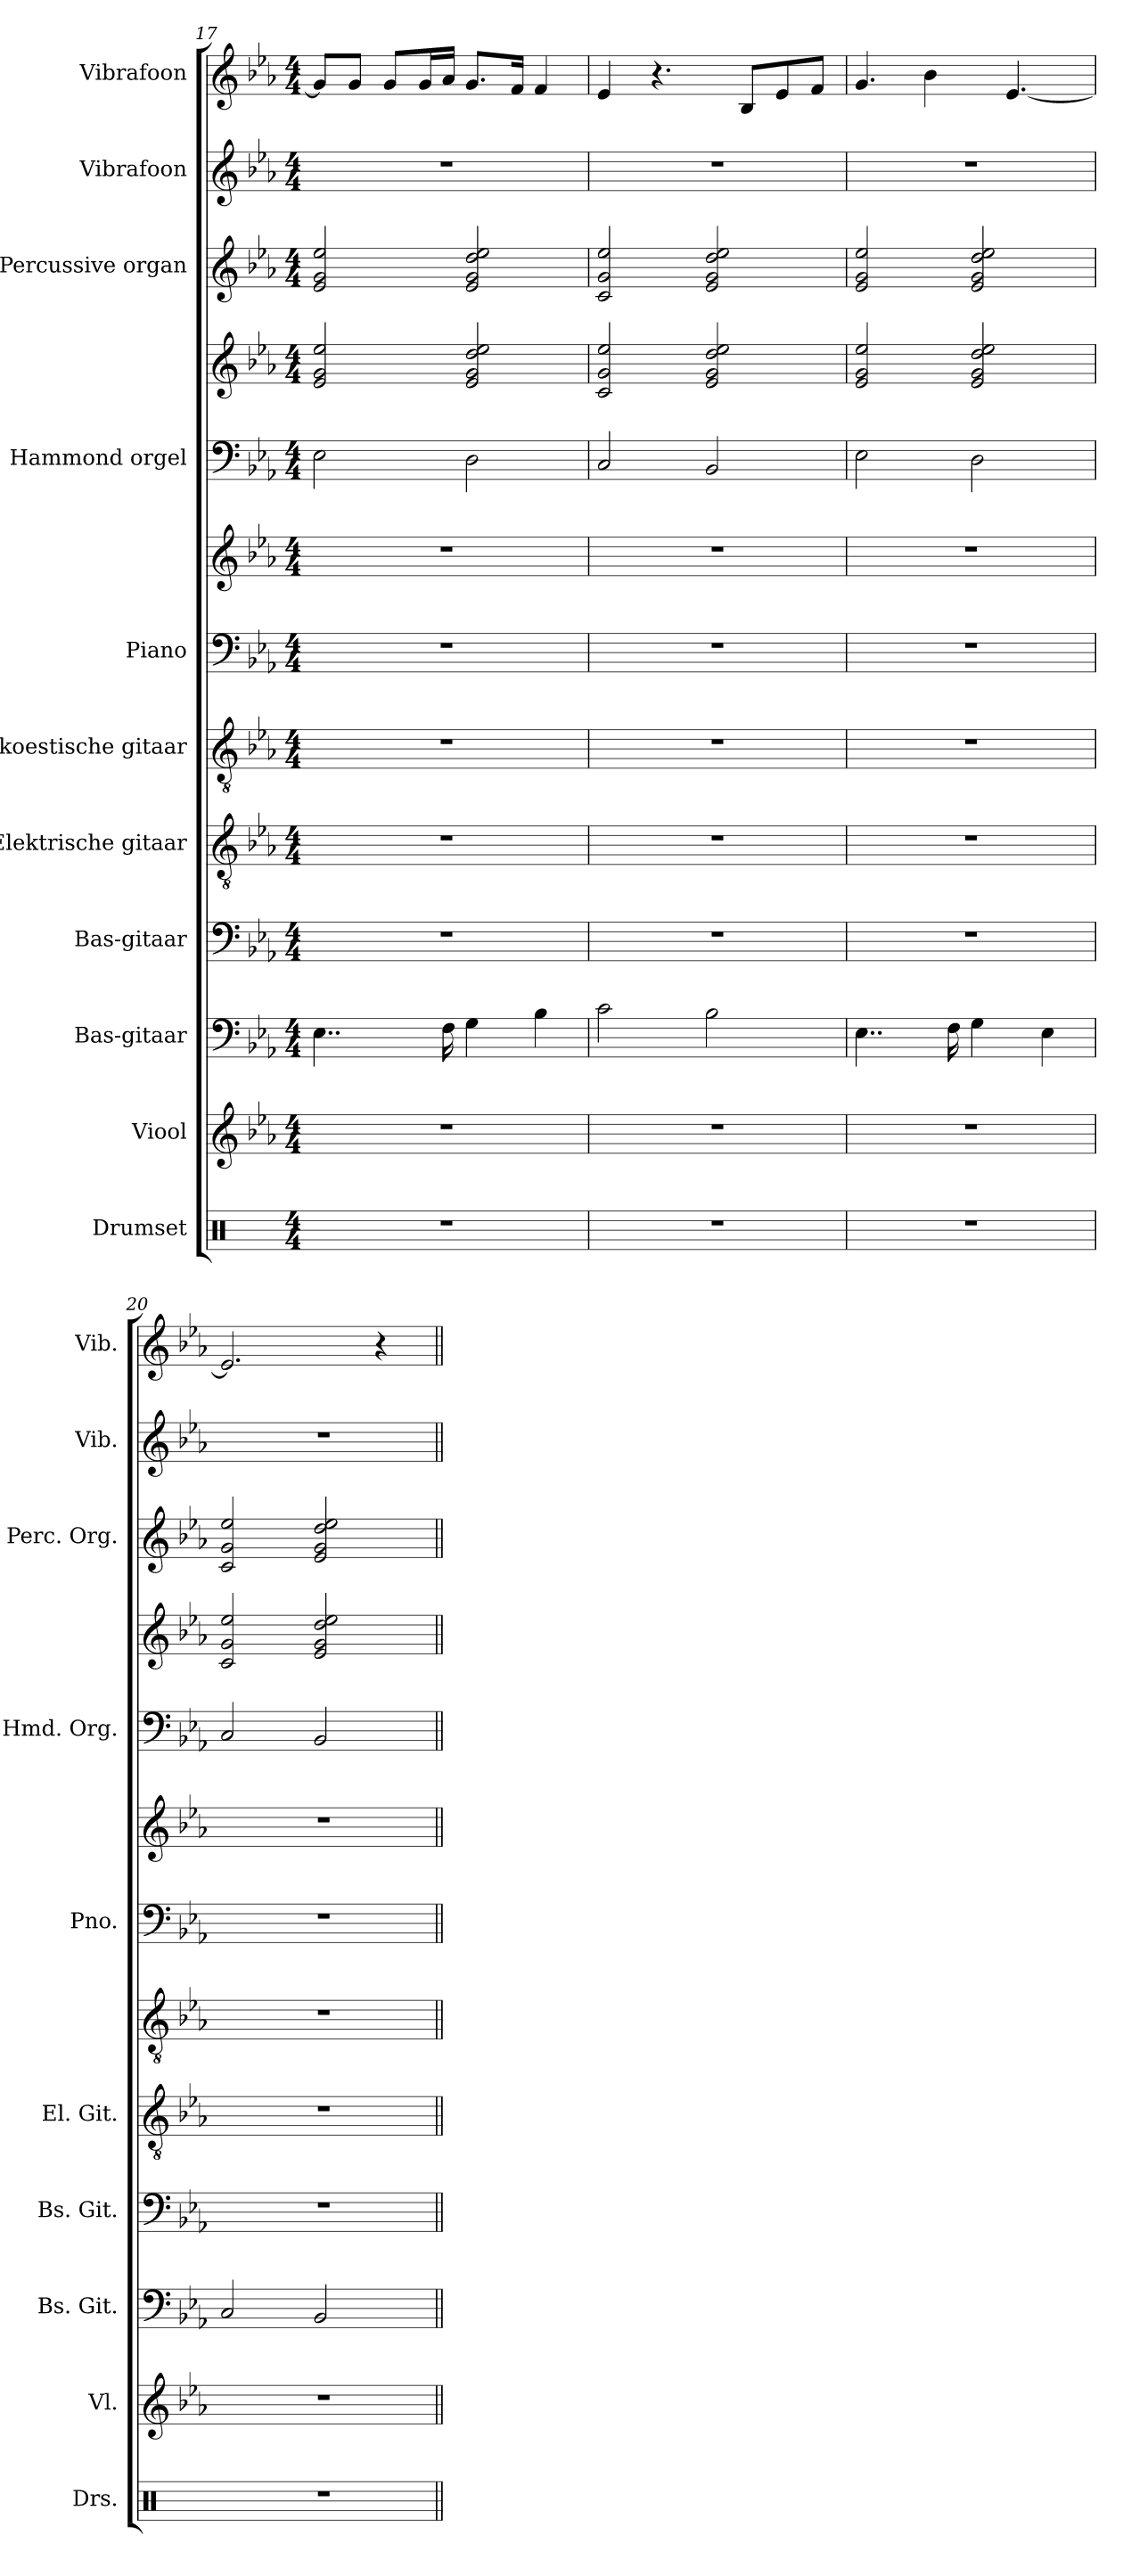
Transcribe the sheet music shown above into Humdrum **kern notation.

**kern	**kern	**kern	**kern	**kern	**kern	**kern	**kern	**kern	**kern	**kern	**kern	**kern
*part11	*part10	*part9	*part8	*part7	*part6	*part5	*part5	*part4	*part4	*part3	*part2	*part1
*staff13	*staff12	*staff11	*staff10	*staff9	*staff8	*staff7	*staff6	*staff5	*staff4	*staff3	*staff2	*staff1
*I"Drumset	*I"Viool	*I"Bas-gitaar	*I"Bas-gitaar	*I"Elektrische gitaar	*I"Akoestische gitaar	*I"Piano	*	*I"Hammond orgel	*	*I"Percussive organ	*I"Vibrafoon	*I"Vibrafoon
*I'Drs.	*I'Vl.	*I'Bs. Git.	*I'Bs. Git.	*I'El. Git.	*	*I'Pno.	*	*I'Hmd. Org.	*	*I'Perc. Org.	*I'Vib.	*I'Vib.
*clefX	*clefG2	*clefF4	*clefF4	*clefGv2	*clefGv2	*clefF4	*clefG2	*clefF4	*clefG2	*clefG2	*clefG2	*clefG2
*	*	*ITrd7c12	*ITrd7c12	*	*	*	*	*	*	*	*	*
*k[]	*k[b-e-a-]	*k[b-e-a-]	*k[b-e-a-]	*k[b-e-a-]	*k[b-e-a-]	*k[b-e-a-]	*k[b-e-a-]	*k[b-e-a-]	*k[b-e-a-]	*k[b-e-a-]	*k[b-e-a-]	*k[b-e-a-]
*M4/4	*M4/4	*M4/4	*M4/4	*M4/4	*M4/4	*M4/4	*M4/4	*M4/4	*M4/4	*M4/4	*M4/4	*M4/4
=17	=17	=17	=17	=17	=17	=17	=17	=17	=17	=17	=17	=17
1r	1r	4..EE-\	1r	1r	1r	1r	1r	2E-\	2e-/ 2g/ 2ee-/	2e-/ 2g/ 2ee-/	1r	8g/L]
.	.	.	.	.	.	.	.	.	.	.	.	8g/J
.	.	.	.	.	.	.	.	.	.	.	.	8g/L
.	.	.	.	.	.	.	.	.	.	.	.	16g/L
.	.	16FF\	.	.	.	.	.	.	.	.	.	16a-/JJ
.	.	4GG\	.	.	.	.	.	2D\	2e-/ 2g/ 2dd/ 2ee-/	2e-/ 2g/ 2dd/ 2ee-/	.	8.g/L
.	.	.	.	.	.	.	.	.	.	.	.	16f/Jk
.	.	4BB-\	.	.	.	.	.	.	.	.	.	4f/
=18	=18	=18	=18	=18	=18	=18	=18	=18	=18	=18	=18	=18
1r	1r	2C\	1r	1r	1r	1r	1r	2C/	2c/ 2g/ 2ee-/	2c/ 2g/ 2ee-/	1r	4e-/
.	.	.	.	.	.	.	.	.	.	.	.	4.r
.	.	2BB-\	.	.	.	.	.	2BB-/	2e-/ 2g/ 2dd/ 2ee-/	2e-/ 2g/ 2dd/ 2ee-/	.	.
.	.	.	.	.	.	.	.	.	.	.	.	8B-/L
.	.	.	.	.	.	.	.	.	.	.	.	8e-/
.	.	.	.	.	.	.	.	.	.	.	.	8f/J
=19	=19	=19	=19	=19	=19	=19	=19	=19	=19	=19	=19	=19
1r	1r	4..EE-\	1r	1r	1r	1r	1r	2E-\	2e-/ 2g/ 2ee-/	2e-/ 2g/ 2ee-/	1r	4.g/
.	.	.	.	.	.	.	.	.	.	.	.	4b-\
.	.	16FF\	.	.	.	.	.	.	.	.	.	.
.	.	4GG\	.	.	.	.	.	2D\	2e-/ 2g/ 2dd/ 2ee-/	2e-/ 2g/ 2dd/ 2ee-/	.	.
.	.	.	.	.	.	.	.	.	.	.	.	[4.e-/
.	.	4EE-\	.	.	.	.	.	.	.	.	.	.
=20	=20	=20	=20	=20	=20	=20	=20	=20	=20	=20	=20	=20
1r	1r	2CC/	1r	1r	1r	1r	1r	2C/	2c/ 2g/ 2ee-/	2c/ 2g/ 2ee-/	1r	2.e-/]
.	.	2BBB-/	.	.	.	.	.	2BB-/	2e-/ 2g/ 2dd/ 2ee-/	2e-/ 2g/ 2dd/ 2ee-/	.	.
.	.	.	.	.	.	.	.	.	.	.	.	4r
=||	=||	=||	=||	=||	=||	=||	=||	=||	=||	=||	=||	=||
*-	*-	*-	*-	*-	*-	*-	*-	*-	*-	*-	*-	*-
